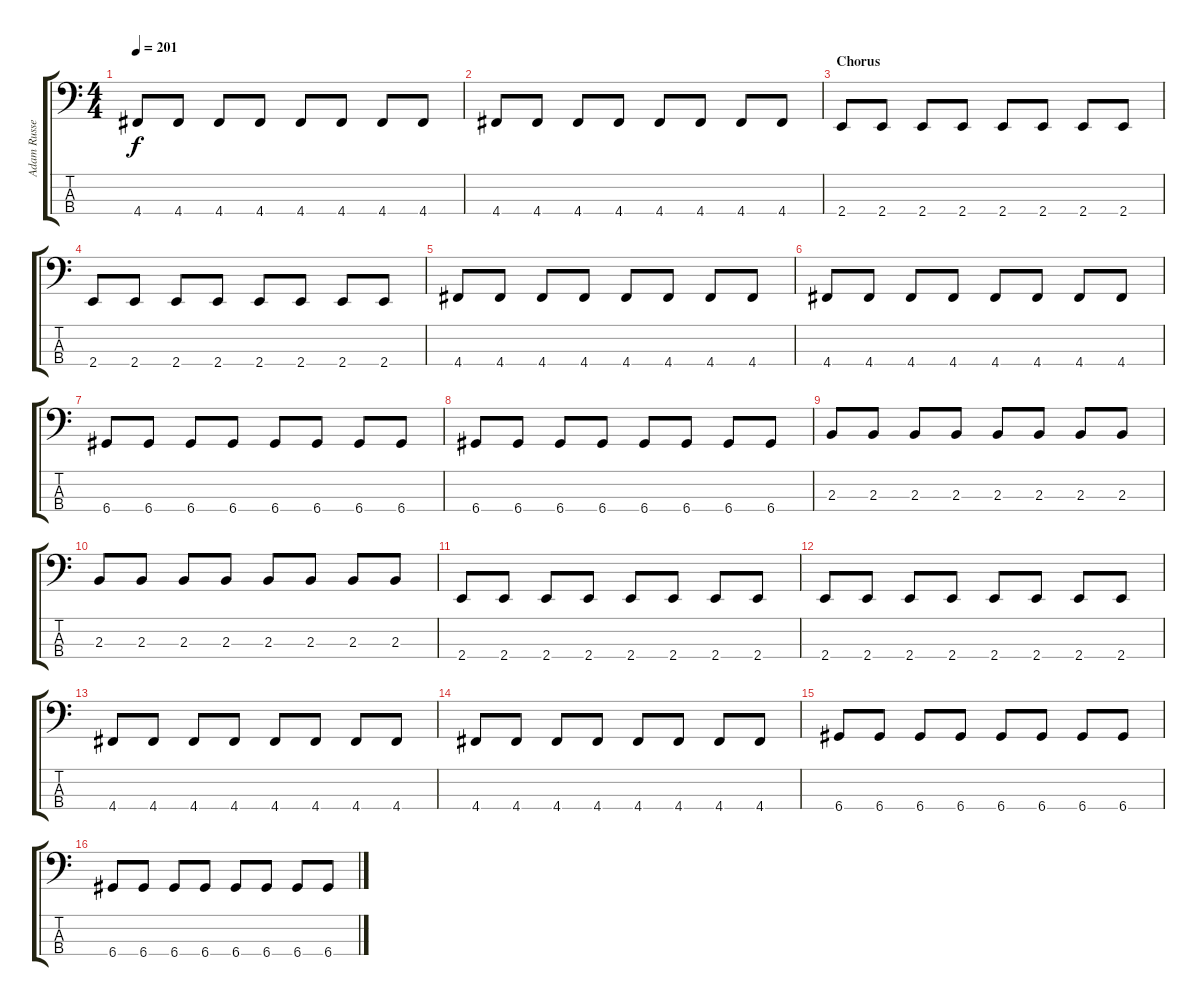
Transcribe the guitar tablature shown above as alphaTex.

\track ("Adam Russell" "Adam Russe") {instrument electricbasspick}
\staff {score tabs}
\tuning (G2 D2 A1 D1) {hide}
\ts (4 4)
\tempo 201
\clef f4
\ks c
4.4.8{dy f} 4.4.8 4.4.8 4.4.8 4.4.8 4.4.8 4.4.8 4.4.8 |
4.4.8 4.4.8 4.4.8 4.4.8 4.4.8 4.4.8 4.4.8 4.4.8 |
\section ("" "Chorus")
2.4.8 2.4.8 2.4.8 2.4.8 2.4.8 2.4.8 2.4.8 2.4.8 |
2.4.8 2.4.8 2.4.8 2.4.8 2.4.8 2.4.8 2.4.8 2.4.8 |
4.4.8 4.4.8 4.4.8 4.4.8 4.4.8 4.4.8 4.4.8 4.4.8 |
4.4.8 4.4.8 4.4.8 4.4.8 4.4.8 4.4.8 4.4.8 4.4.8 |
6.4.8 6.4.8 6.4.8 6.4.8 6.4.8 6.4.8 6.4.8 6.4.8 |
6.4.8 6.4.8 6.4.8 6.4.8 6.4.8 6.4.8 6.4.8 6.4.8 |
2.3.8 2.3.8 2.3.8 2.3.8 2.3.8 2.3.8 2.3.8 2.3.8 |
2.3.8 2.3.8 2.3.8 2.3.8 2.3.8 2.3.8 2.3.8 2.3.8 |
2.4.8 2.4.8 2.4.8 2.4.8 2.4.8 2.4.8 2.4.8 2.4.8 |
2.4.8 2.4.8 2.4.8 2.4.8 2.4.8 2.4.8 2.4.8 2.4.8 |
4.4.8 4.4.8 4.4.8 4.4.8 4.4.8 4.4.8 4.4.8 4.4.8 |
4.4.8 4.4.8 4.4.8 4.4.8 4.4.8 4.4.8 4.4.8 4.4.8 |
6.4.8 6.4.8 6.4.8 6.4.8 6.4.8 6.4.8 6.4.8 6.4.8 |
6.4.8 6.4.8 6.4.8 6.4.8 6.4.8 6.4.8 6.4.8 6.4.8
